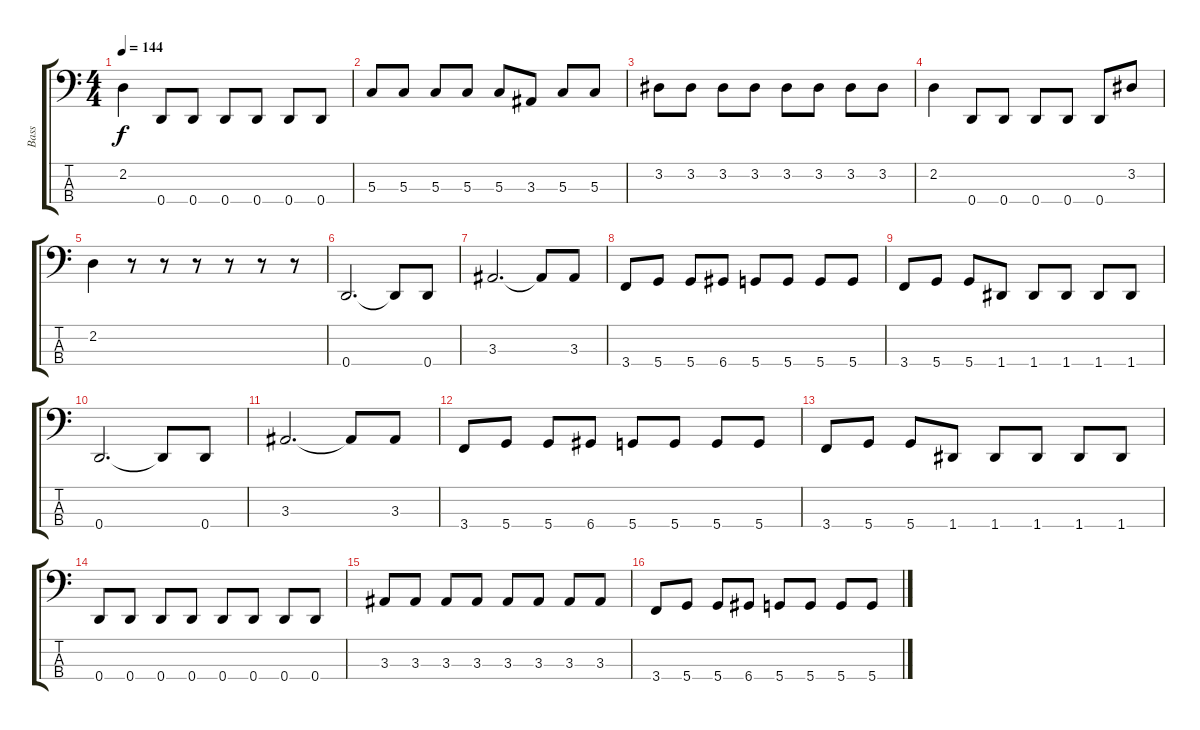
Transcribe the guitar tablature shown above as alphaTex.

\track ("Bass" "Bass") {instrument electricbasspick}
\staff {score tabs}
\tuning (F2 C2 G1 D1) {hide}
\ts (4 4)
\tempo 144
\clef f4
\ks c
2.2.4{dy f} 0.4.8 0.4.8 0.4.8 0.4.8 0.4.8 0.4.8 |
5.3.8 5.3.8 5.3.8 5.3.8 5.3.8 3.3.8 5.3.8 5.3.8 |
3.2.8 3.2.8 3.2.8 3.2.8 3.2.8 3.2.8 3.2.8 3.2.8 |
2.2.4 0.4.8 0.4.8 0.4.8 0.4.8 0.4.8 3.2.8 |
2.2.4 r.8 r.8 r.8 r.8 r.8 r.8 |
0.4.2{d} 0.4{t}.8 0.4.8 |
3.3.2{d} 3.3{t}.8 3.3.8 |
3.4.8 5.4.8 5.4.8 6.4.8 5.4.8 5.4.8 5.4.8 5.4.8 |
3.4.8 5.4.8 5.4.8 1.4.8 1.4.8 1.4.8 1.4.8 1.4.8 |
0.4.2{d} 0.4{t}.8 0.4.8 |
3.3.2{d} 3.3{t}.8 3.3.8 |
3.4.8 5.4.8 5.4.8 6.4.8 5.4.8 5.4.8 5.4.8 5.4.8 |
3.4.8 5.4.8 5.4.8 1.4.8 1.4.8 1.4.8 1.4.8 1.4.8 |
0.4.8 0.4.8 0.4.8 0.4.8 0.4.8 0.4.8 0.4.8 0.4.8 |
3.3.8 3.3.8 3.3.8 3.3.8 3.3.8 3.3.8 3.3.8 3.3.8 |
3.4.8 5.4.8 5.4.8 6.4.8 5.4.8 5.4.8 5.4.8 5.4.8
